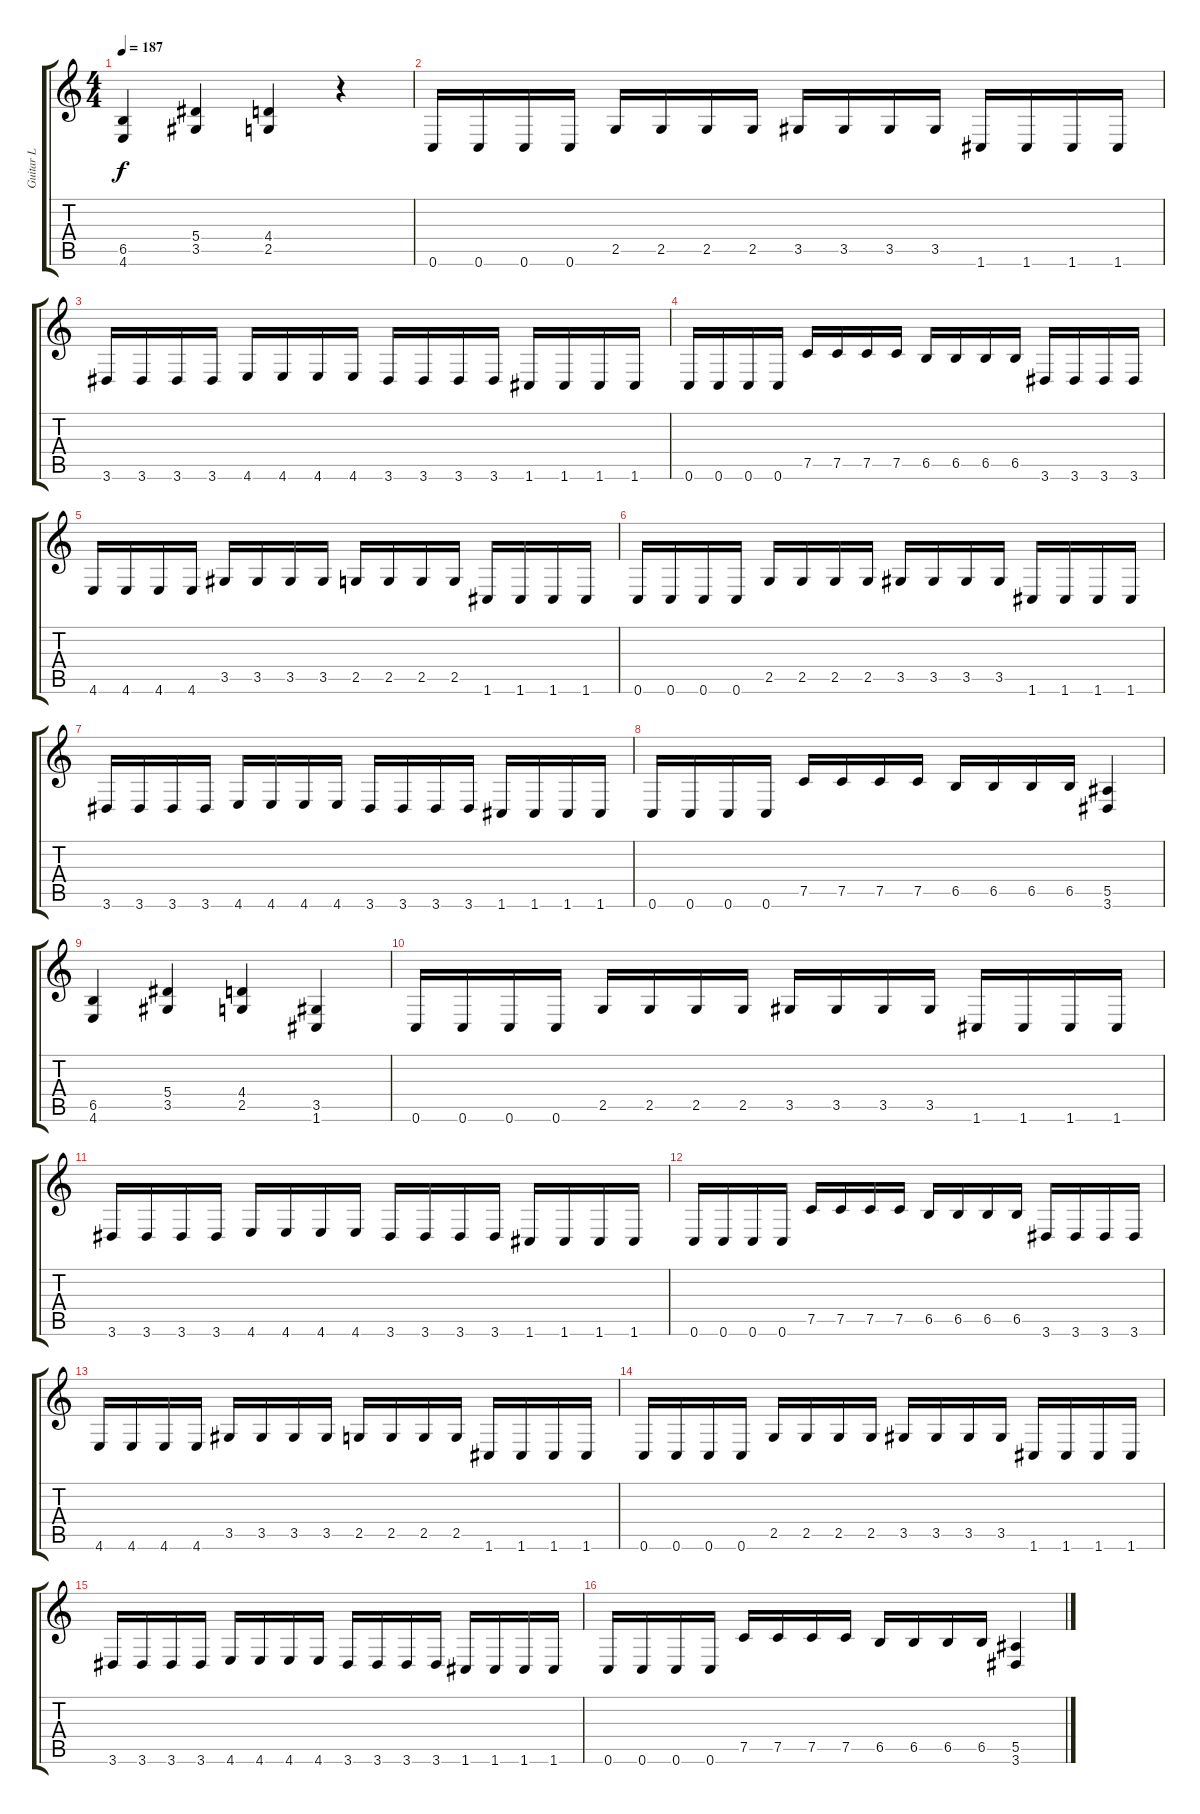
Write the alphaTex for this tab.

\track ("Guitar L" "Guitar L") {instrument distortionguitar}
\staff {score tabs}
\tuning (C4 G3 Eb3 Bb2 F2 C2) {hide}
\ts (4 4)
\tempo 187
\clef g2
\ks c
(6.5 4.6).4{dy f} (5.4 3.5).4 (4.4 2.5).4 r.4 |
0.6.16 0.6.16 0.6.16 0.6.16 2.5.16 2.5.16 2.5.16 2.5.16 3.5.16 3.5.16 3.5.16 3.5.16 1.6.16 1.6.16 1.6.16 1.6.16 |
3.6.16 3.6.16 3.6.16 3.6.16 4.6.16 4.6.16 4.6.16 4.6.16 3.6.16 3.6.16 3.6.16 3.6.16 1.6.16 1.6.16 1.6.16 1.6.16 |
0.6.16 0.6.16 0.6.16 0.6.16 7.5.16 7.5.16 7.5.16 7.5.16 6.5.16 6.5.16 6.5.16 6.5.16 3.6.16 3.6.16 3.6.16 3.6.16 |
4.6.16 4.6.16 4.6.16 4.6.16 3.5.16 3.5.16 3.5.16 3.5.16 2.5.16 2.5.16 2.5.16 2.5.16 1.6.16 1.6.16 1.6.16 1.6.16 |
0.6.16 0.6.16 0.6.16 0.6.16 2.5.16 2.5.16 2.5.16 2.5.16 3.5.16 3.5.16 3.5.16 3.5.16 1.6.16 1.6.16 1.6.16 1.6.16 |
3.6.16 3.6.16 3.6.16 3.6.16 4.6.16 4.6.16 4.6.16 4.6.16 3.6.16 3.6.16 3.6.16 3.6.16 1.6.16 1.6.16 1.6.16 1.6.16 |
0.6.16 0.6.16 0.6.16 0.6.16 7.5.16 7.5.16 7.5.16 7.5.16 6.5.16 6.5.16 6.5.16 6.5.16 (5.5 3.6).4 |
(6.5 4.6).4 (5.4 3.5).4 (4.4 2.5).4 (3.5 1.6).4 |
0.6.16 0.6.16 0.6.16 0.6.16 2.5.16 2.5.16 2.5.16 2.5.16 3.5.16 3.5.16 3.5.16 3.5.16 1.6.16 1.6.16 1.6.16 1.6.16 |
3.6.16 3.6.16 3.6.16 3.6.16 4.6.16 4.6.16 4.6.16 4.6.16 3.6.16 3.6.16 3.6.16 3.6.16 1.6.16 1.6.16 1.6.16 1.6.16 |
0.6.16 0.6.16 0.6.16 0.6.16 7.5.16 7.5.16 7.5.16 7.5.16 6.5.16 6.5.16 6.5.16 6.5.16 3.6.16 3.6.16 3.6.16 3.6.16 |
4.6.16 4.6.16 4.6.16 4.6.16 3.5.16 3.5.16 3.5.16 3.5.16 2.5.16 2.5.16 2.5.16 2.5.16 1.6.16 1.6.16 1.6.16 1.6.16 |
0.6.16 0.6.16 0.6.16 0.6.16 2.5.16 2.5.16 2.5.16 2.5.16 3.5.16 3.5.16 3.5.16 3.5.16 1.6.16 1.6.16 1.6.16 1.6.16 |
3.6.16 3.6.16 3.6.16 3.6.16 4.6.16 4.6.16 4.6.16 4.6.16 3.6.16 3.6.16 3.6.16 3.6.16 1.6.16 1.6.16 1.6.16 1.6.16 |
0.6.16 0.6.16 0.6.16 0.6.16 7.5.16 7.5.16 7.5.16 7.5.16 6.5.16 6.5.16 6.5.16 6.5.16 (5.5 3.6).4
